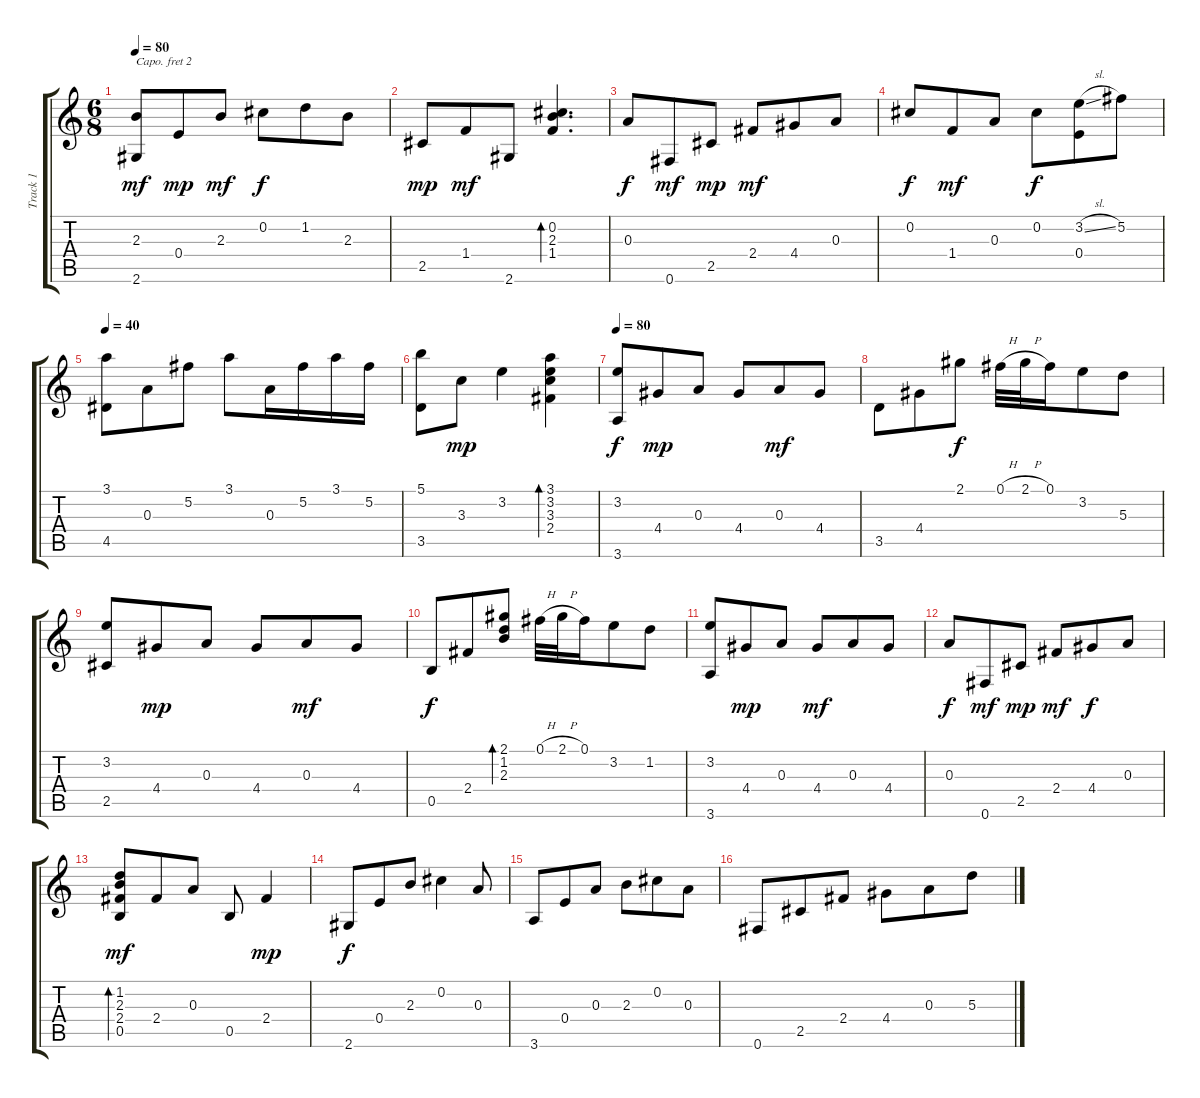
\track ("Track 1" "Track 1") {instrument acousticguitarsteel}
\staff {score tabs}
\capo 2
\tuning (E4 B3 G3 D3 A2 E2) {hide}
\ts (6 8)
\tempo 80
\clef g2
\ks c
(2.3 2.6).8{dy mf} 0.4.8{dy mp} 2.3.8{dy mf} 0.2.8{dy f} 1.2.8 2.3.8 |
2.5.8{dy mp} 1.4.8{dy mf} 2.6.8 (0.2 2.3 1.4).4{d bd 60} |
0.3.8{dy f} 0.6.8{dy mf} 2.5.8{dy mp} 2.4.8{dy mf} 4.4.8 0.3.8 |
0.2.8{dy f} 1.4.8{dy mf} 0.3.8 0.2.8{dy f} (3.2{sl} 0.4).8 5.2.8 |
\tempo 40
(3.1 4.5).8 0.3.8 5.2.8 3.1.8 0.3.16 5.2.16 3.1.16 5.2.16 |
(5.1 3.5).8 3.3.8{dy mp} 3.2.4 (3.1 3.2 3.3 2.4).4{bd 60} |
\tempo 80
(3.2 3.6).8{dy f} 4.4.8{dy mp} 0.3.8 4.4.8 0.3.8{dy mf} 4.4.8 |
3.5.8 4.4.8 2.1.8{dy f} 0.1{h}.32 2.1{h}.32 0.1.16 3.2.8 5.3.8 |
(3.2 2.5).8 4.4.8{dy mp} 0.3.8 4.4.8 0.3.8{dy mf} 4.4.8 |
0.5.8{txt "" dy f} 2.4.8 (2.1 1.2 2.3).8{bd 60} 0.1{h}.32 2.1{h}.32 0.1.16 3.2.8 1.2.8 |
(3.2 3.6).8 4.4.8{dy mp} 0.3.8 4.4.8{dy mf} 0.3.8 4.4.8 |
0.3.8{dy f} 0.6.8{dy mf} 2.5.8{dy mp} 2.4.8{dy mf} 4.4.8{dy f} 0.3.8 |
(1.2 2.3 2.4 0.5).8{bd 120 dy mf} 2.4.8 0.3.8 0.5.8 2.4.4{dy mp} |
2.6.8{dy f} 0.4.8 2.3.8 0.2.4 0.3.8 |
3.6.8 0.4.8 0.3.8 2.3.8 0.2.8 0.3.8 |
0.6.8 2.5.8 2.4.8 4.4.8 0.3.8 5.3.8
